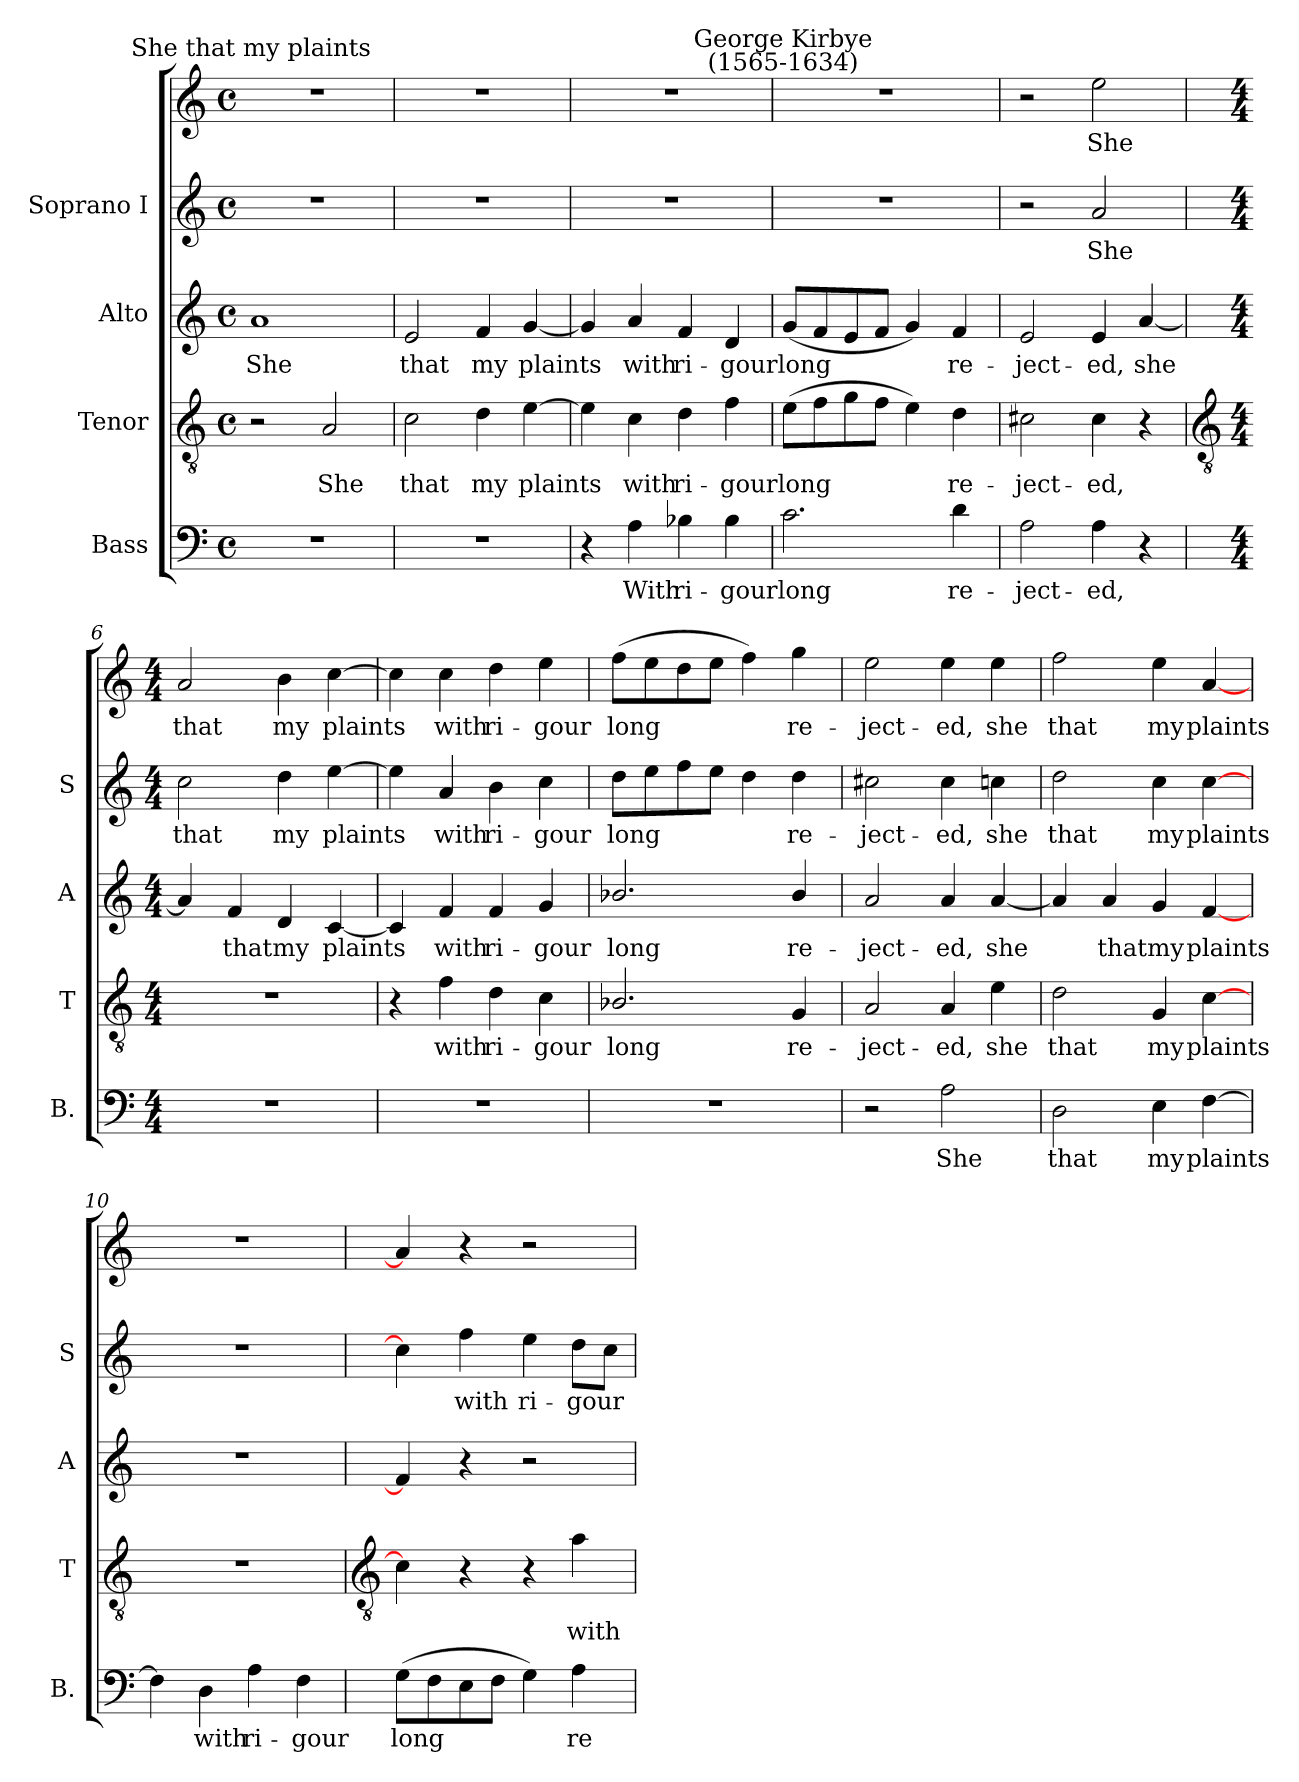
**kern	**text	**kern	**text	**kern	**text	**kern	**text	**kern	**text
*part4	*part4	*part3	*part3	*part2	*part2	*part1	*part1	*part1	*part1
*staff5	*staff5	*staff4	*staff4	*staff3	*staff3	*staff2	*staff2	*staff1	*staff1
*I"Bass	*	*I"Tenor	*	*I"Alto	*	*I"Soprano I	*	*	*
*I'B.	*	*I'T	*	*I'A	*	*I'S	*	*	*
*clefF4	*	*clefGv2	*	*clefG2	*	*clefG2	*	*clefG2	*
*k[]	*	*k[]	*	*k[]	*	*k[]	*	*k[]	*
*C:	*	*C:	*	*C:	*	*C:	*	*C:	*
*M4/4	*	*M4/4	*	*M4/4	*	*M4/4	*	*M4/4	*
*met(c)	*	*met(c)	*	*met(c)	*	*met(c)	*	*met(c)	*
=1	=1	=1	=1	=1	=1	=1	=1	=1	=1
!	!	!	!	!	!	!	!	!LO:TX:a:cj:t=She that my plaints	!
!	!	!	!	!	!LO:LY:b	!	!	!	!
1r	.	2r	.	1a	She	1r	.	1r	.
!	!	!	!LO:LY:b	!	!	!	!	!	!
.	.	2A	She	.	.	.	.	.	.
=2	=2	=2	=2	=2	=2	=2	=2	=2	=2
!	!	!	!LO:LY:b	!	!LO:LY:b	!	!	!	!
1r	.	2c	that	2e	that	1r	.	1r	.
!	!	!	!LO:LY:b	!	!LO:LY:b	!	!	!	!
.	.	4d	my	4f	my	.	.	.	.
!	!	!	!LO:LY:b	!	!LO:LY:b	!	!	!	!
.	.	[4e	plaints	[4g	plaints	.	.	.	.
=3	=3	=3	=3	=3	=3	=3	=3	=3	=3
4r	.	4e]	.	4g]	.	1r	.	1r	.
!	!LO:LY:b	!	!LO:LY:b	!	!LO:LY:b	!	!	!	!
4A	With	4c	with	4a	with	.	.	.	.
!	!LO:LY:b	!	!LO:LY:b	!	!LO:LY:b	!	!	!	!
4B-X	ri-	4d	ri-	4f	ri-	.	.	.	.
!	!LO:LY:b	!	!LO:LY:b	!	!LO:LY:b	!	!	!	!
4B-	-gour	4f	-gour	4d	-gour	.	.	.	.
=4	=4	=4	=4	=4	=4	=4	=4	=4	=4
!	!	!	!	!	!	!	!	!LO:TX:a:cj:t=George Kirbye\n(1565-1634)	!
!	!LO:LY:b	!	!LO:LY:b	!	!LO:LY:b	!	!	!	!
2.c	long	(>8eL	long	(<8gL	long	1r	.	1r	.
.	.	8f	.	8f	.	.	.	.	.
.	.	8g	.	8e	.	.	.	.	.
.	.	8fJ	.	8fJ	.	.	.	.	.
.	.	4e)	.	4g)	.	.	.	.	.
!	!LO:LY:b	!	!LO:LY:b	!	!LO:LY:b	!	!	!	!
4d	re-	4d	re-	4f	re-	.	.	.	.
=5	=5	=5	=5	=5	=5	=5	=5	=5	=5
!	!LO:LY:b	!	!LO:LY:b	!	!LO:LY:b	!	!	!	!
2A	-ject-	2c#X	-ject-	2e	-ject-	2r	.	2r	.
!	!LO:LY:b	!	!LO:LY:b	!	!LO:LY:b	!	!LO:LY:b	!	!LO:LY:b
4A	-ed,	4c#	-ed,	4e	-ed,	2a	She	2ee	She
!	!	!	!	!	!LO:LY:b	!	!	!	!
4r	.	4r	.	[4a	she	.	.	.	.
!!LO:LB:g=z
=6	=6	=6	=6	=6	=6	=6	=6	=6	=6
*	*	*clefGv2	*	*	*	*	*	*	*
*M4/4	*	*M4/4	*	*M4/4	*	*M4/4	*	*M4/4	*
!	!	!	!	!	!	!	!LO:LY:b	!	!LO:LY:b
1r	.	1r	.	4a]	.	2cc	that	2a	that
!	!	!	!	!	!LO:LY:b	!	!	!	!
.	.	.	.	4f	that	.	.	.	.
!	!	!	!	!	!LO:LY:b	!	!LO:LY:b	!	!LO:LY:b
.	.	.	.	4d	my	4dd	my	4b	my
!	!	!	!	!	!LO:LY:b	!	!LO:LY:b	!	!LO:LY:b
.	.	.	.	[4c	plaints	[4ee	plaints	[4cc	plaints
=6A	=6A	=6A	=6A	=6A	=6A	=6A	=6A	=6A	=6A
1r	.	4r	.	4c]	.	4ee]	.	4cc]	.
!	!	!	!LO:LY:b	!	!LO:LY:b	!	!LO:LY:b	!	!LO:LY:b
.	.	4f	with	4f	with	4a	with	4cc	with
!	!	!	!LO:LY:b	!	!LO:LY:b	!	!LO:LY:b	!	!LO:LY:b
.	.	4d	ri-	4f	ri-	4b	ri-	4dd	ri-
!	!	!	!LO:LY:b	!	!LO:LY:b	!	!LO:LY:b	!	!LO:LY:b
.	.	4c	-gour	4g	-gour	4cc	-gour	4ee	-gour
=7A	=7A	=7A	=7A	=7A	=7A	=7A	=7A	=7A	=7A
!	!	!	!LO:LY:b	!	!LO:LY:b	!	!LO:LY:b	!	!LO:LY:b
1r	.	2.B-X/	long	2.b-X/	long	8ddL	-long	(>8ffL	long
.	.	.	.	.	.	8ee	.	8ee	.
.	.	.	.	.	.	8ff	.	8dd	.
.	.	.	.	.	.	8eeJ	.	8eeJ	.
.	.	.	.	.	.	4dd	.	4ff)	.
!	!	!	!LO:LY:b	!	!LO:LY:b	!	!LO:LY:b	!	!LO:LY:b
.	.	4G	re-	4b-/	re-	4dd	re-	4gg	re-
=8A	=8A	=8A	=8A	=8A	=8A	=8A	=8A	=8A	=8A
!	!	!	!LO:LY:b	!	!LO:LY:b	!	!LO:LY:b	!	!LO:LY:b
2r	.	2A	-ject-	2a	-ject-	2cc#X	ject-	2ee	-ject-
!	!LO:LY:b	!	!LO:LY:b	!	!LO:LY:b	!	!LO:LY:b	!	!LO:LY:b
2A	She	4A	-ed,	4a	-ed,	4cc#	-ed,	4ee	-ed,
!	!	!	!LO:LY:b	!	!LO:LY:b	!	!LO:LY:b	!	!LO:LY:b
.	.	4e	she	[4a	she	4ccn	she	4ee	she
=9A	=9A	=9A	=9A	=9A	=9A	=9A	=9A	=9A	=9A
!	!LO:LY:b	!	!LO:LY:b	!	!	!	!LO:LY:b	!	!LO:LY:b
2D	that	2d	that	4a]	.	2dd	that	2ff	that
!	!	!	!	!	!LO:LY:b	!	!	!	!
.	.	.	.	4a	that	.	.	.	.
!	!LO:LY:b	!	!LO:LY:b	!	!LO:LY:b	!	!LO:LY:b	!	!LO:LY:b
4E	my	4G	my	4g	my	4cc	my	4ee	my
!	!LO:LY:b	!	!LO:LY:b	!	!LO:LY:b	!	!LO:LY:b	!	!LO:LY:b
[4F	plaints	[4c	plaints	[4f	plaints	[4cc	plaints	[4a	plaints
!!LO:LB:g=z
=10A	=10A	=10A	=10A	=10A	=10A	=10A	=10A	=10A	=10A
4F]	.	1r	.	1r	.	1r	.	1r	.
!	!LO:LY:b	!	!	!	!	!	!	!	!
4D	with	.	.	.	.	.	.	.	.
!	!LO:LY:b	!	!	!	!	!	!	!	!
4A	ri-	.	.	.	.	.	.	.	.
!	!LO:LY:b	!	!	!	!	!	!	!	!
4F	-gour	.	.	.	.	.	.	.	.
!!LO:LB:g=z
=11	=11	=11	=11	=11	=11	=11	=11	=11	=11
*	*	*clefGv2	*	*	*	*	*	*	*
!	!LO:LY:b	!	!	!	!	!	!	!	!
(>8GL	long	4c]	.	4f]	.	4cc]	.	4a]	.
8F	.	.	.	.	.	.	.	.	.
!	!	!	!	!	!	!	!LO:LY:b	!	!
8E	.	4r	.	4r	.	4ff	with	4r	.
8FJ	.	.	.	.	.	.	.	.	.
!	!	!	!	!	!	!	!LO:LY:b	!	!
4G)	.	4r	.	2r	.	4ee	ri-	2r	.
!	!LO:LY:b	!	!LO:LY:b	!	!	!	!LO:LY:b	!	!
4A	re-	4a	with	.	.	8ddL	-gour	.	.
.	.	.	.	.	.	8ccJ	.	.	.
=	=	=	=	=	=	=	=	=	=
*-	*-	*-	*-	*-	*-	*-	*-	*-	*-
